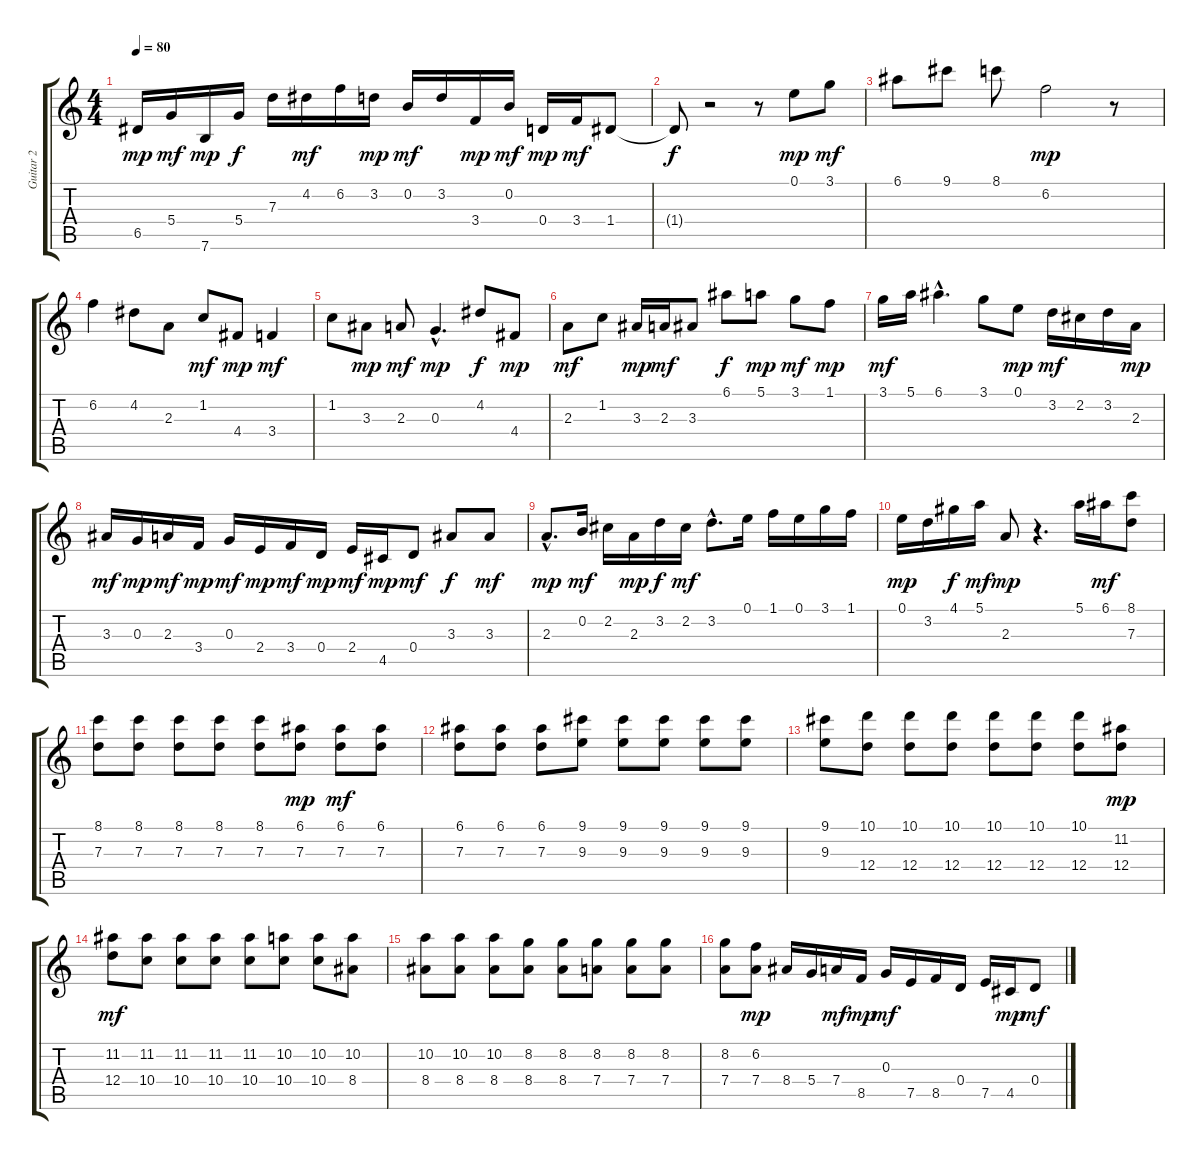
\track ("Guitar 2" "Guitar 2") {instrument acousticguitarnylon}
\staff {score tabs}
\tuning (E4 B3 G3 D3 A2 E2) {hide}
\ts (4 4)
\tempo 80
\clef g2
\ks c
6.5.16{dy mp} 5.4.16{dy mf} 7.6.16{dy mp} 5.4.16{dy f} 7.3.16 4.2.16{dy mf} 6.2.16 3.2.16{dy mp} 0.2.16{dy mf} 3.2.16 3.4.16{dy mp} 0.2.16{dy mf} 0.4.16{dy mp} 3.4.16{dy mf} 1.4.8 |
1.4{t}.8{dy f} r.2 r.8 0.1.8{dy mp} 3.1.8{dy mf} |
6.1.8 9.1.8 8.1.8 6.2.2{dy mp} r.8 |
6.2.4 4.2.8 2.3.8 1.2.8{dy mf} 4.4.8{dy mp} 3.4.4{dy mf} |
1.2.8 3.3.8{dy mp} 2.3.8{dy mf} 0.3{hac}.4{d dy mp} 4.2.8{dy f} 4.4.8{dy mp} |
2.3.8{dy mf} 1.2.8 3.3.16{dy mp} 2.3.16{dy mf} 3.3.8 6.1.8{dy f} 5.1.8{dy mp} 3.1.8{dy mf} 1.1.8{dy mp} |
3.1.16{dy mf} 5.1.16 6.1{hac}.4{d} 3.1.8 0.1.8{dy mp} 3.2.16{dy mf} 2.2.16 3.2.16 2.3.16{dy mp} |
3.3.16{dy mf} 0.3.16{dy mp} 2.3.16{dy mf} 3.4.16{dy mp} 0.3.16{dy mf} 2.4.16{dy mp} 3.4.16{dy mf} 0.4.16{dy mp} 2.4.16{dy mf} 4.5.16{dy mp} 0.4.8{dy mf} 3.3.8{dy f} 3.3.8{dy mf} |
2.3{hac}.8{d dy mp} 0.2.16{dy mf} 2.2.16 2.3.16{dy mp} 3.2.16{dy f} 2.2.16{dy mf} 3.2{hac}.8{d} 0.1.16 1.1.16 0.1.16 3.1.16 1.1.16 |
0.1.16{dy mp} 3.2.16 4.1.16{dy f} 5.1.16{dy mf} 2.3.8{dy mp} r.4{d} 5.1.16 6.1.16{dy mf} (8.1 7.3).8 |
(8.1 7.3).8 (8.1 7.3).8 (8.1 7.3).8 (8.1 7.3).8 (8.1 7.3).8 (6.1 7.3).8{dy mp} (6.1 7.3).8{dy mf} (6.1 7.3).8 |
(6.1 7.3).8 (6.1 7.3).8 (6.1 7.3).8 (9.1 9.3).8 (9.1 9.3).8 (9.1 9.3).8 (9.1 9.3).8 (9.1 9.3).8 |
(9.1 9.3).8 (10.1 12.4).8 (10.1 12.4).8 (10.1 12.4).8 (10.1 12.4).8 (10.1 12.4).8 (10.1 12.4).8 (11.2 12.4).8{dy mp} |
(11.2 12.4).8{dy mf} (11.2 10.4).8 (11.2 10.4).8 (11.2 10.4).8 (11.2 10.4).8 (10.2 10.4).8 (10.2 10.4).8 (10.2 8.4).8 |
(10.2 8.4).8 (10.2 8.4).8 (10.2 8.4).8 (8.2 8.4).8 (8.2 8.4).8 (8.2 7.4).8 (8.2 7.4).8 (8.2 7.4).8 |
(8.2 7.4).8 (6.2 7.4).8{dy mp} 8.4.16 5.4.16 7.4.16{dy mf} 8.5.16{dy mp} 0.3.16{dy mf} 7.5.16 8.5.16 0.4.16 7.5.16 4.5.16{dy mp} 0.4.8{dy mf}
